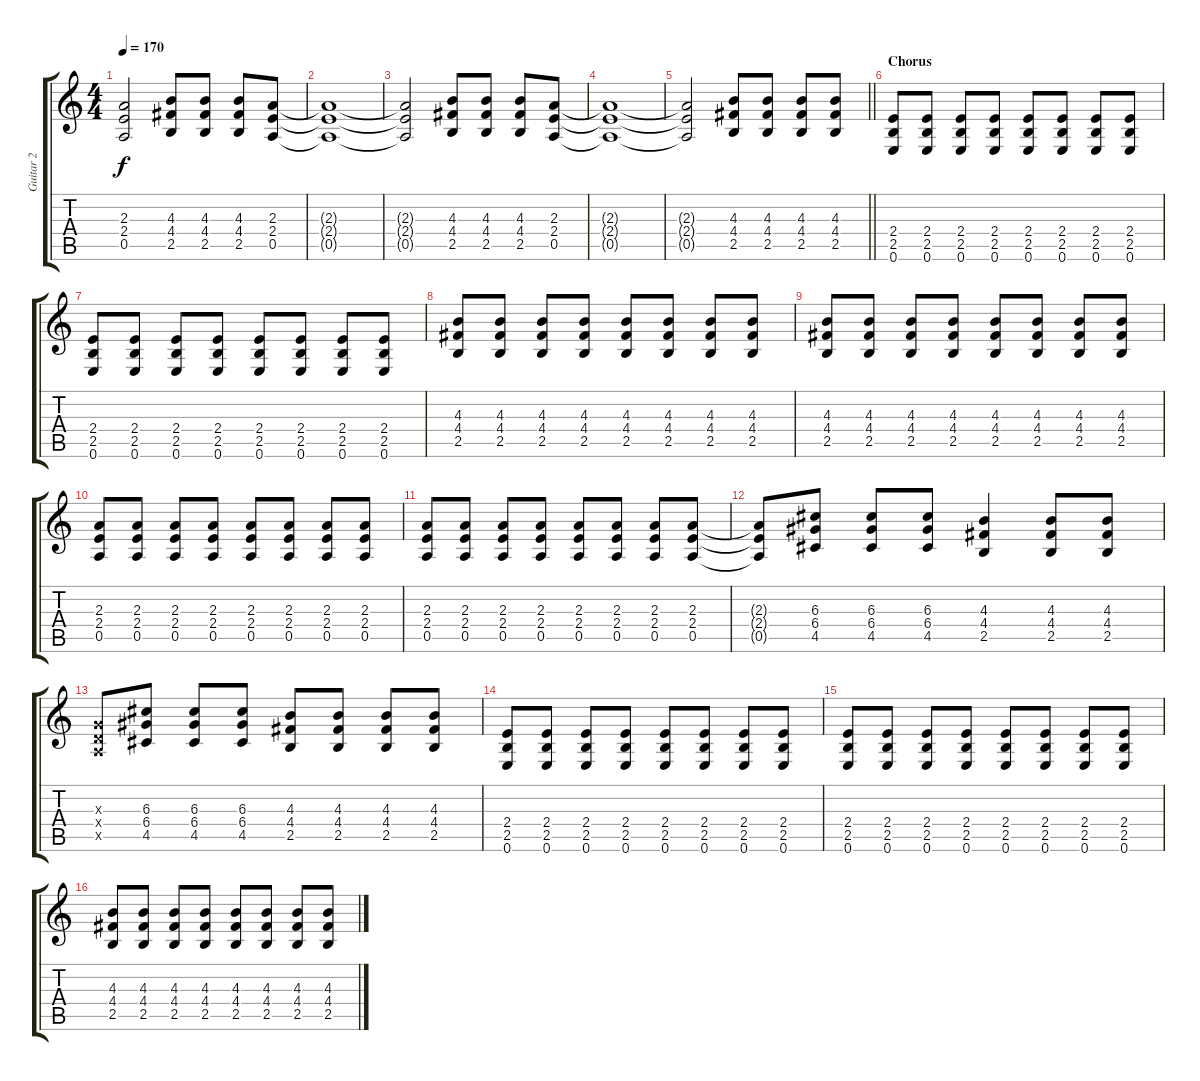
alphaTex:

\track ("Guitar 2" "Guitar 2") {instrument overdrivenguitar}
\staff {score tabs}
\tuning (E4 B3 G3 D3 A2 E2) {hide}
\ts (4 4)
\tempo 170
\clef g2
\ks c
(2.3{t} 2.4{t} 0.5{t}).2{dy f} (4.3 4.4 2.5).8 (4.3 4.4 2.5).8 (4.3 4.4 2.5).8 (2.3 2.4 0.5).8 |
(2.3{t} 2.4{t} 0.5{t}).1 |
(2.3{t} 2.4{t} 0.5{t}).2 (4.3 4.4 2.5).8 (4.3 4.4 2.5).8 (4.3 4.4 2.5).8 (2.3 2.4 0.5).8 |
(2.3{t} 2.4{t} 0.5{t}).1 |
\barLineRight lightlight
(2.3{t} 2.4{t} 0.5{t}).2 (4.3 4.4 2.5).8 (4.3 4.4 2.5).8 (4.3 4.4 2.5).8 (4.3 4.4 2.5).8 |
\section ("" "Chorus")
(2.4 2.5 0.6).8 (2.4 2.5 0.6).8 (2.4 2.5 0.6).8 (2.4 2.5 0.6).8 (2.4 2.5 0.6).8 (2.4 2.5 0.6).8 (2.4 2.5 0.6).8 (2.4 2.5 0.6).8 |
(2.4 2.5 0.6).8 (2.4 2.5 0.6).8 (2.4 2.5 0.6).8 (2.4 2.5 0.6).8 (2.4 2.5 0.6).8 (2.4 2.5 0.6).8 (2.4 2.5 0.6).8 (2.4 2.5 0.6).8 |
(4.3 4.4 2.5).8 (4.3 4.4 2.5).8 (4.3 4.4 2.5).8 (4.3 4.4 2.5).8 (4.3 4.4 2.5).8 (4.3 4.4 2.5).8 (4.3 4.4 2.5).8 (4.3 4.4 2.5).8 |
(4.3 4.4 2.5).8 (4.3 4.4 2.5).8 (4.3 4.4 2.5).8 (4.3 4.4 2.5).8 (4.3 4.4 2.5).8 (4.3 4.4 2.5).8 (4.3 4.4 2.5).8 (4.3 4.4 2.5).8 |
(2.3 2.4 0.5).8 (2.3 2.4 0.5).8 (2.3 2.4 0.5).8 (2.3 2.4 0.5).8 (2.3 2.4 0.5).8 (2.3 2.4 0.5).8 (2.3 2.4 0.5).8 (2.3 2.4 0.5).8 |
(2.3 2.4 0.5).8 (2.3 2.4 0.5).8 (2.3 2.4 0.5).8 (2.3 2.4 0.5).8 (2.3 2.4 0.5).8 (2.3 2.4 0.5).8 (2.3 2.4 0.5).8 (2.3 2.4 0.5).8 |
(2.3{t} 2.4{t} 0.5{t}).8 (6.3 6.4 4.5).8 (6.3 6.4 4.5).8 (6.3 6.4 4.5).8 (4.3 4.4 2.5).4 (4.3 4.4 2.5).8 (4.3 4.4 2.5).8 |
(0.3{x} 0.4{x} 0.5{x}).8 (6.3 6.4 4.5).8 (6.3 6.4 4.5).8 (6.3 6.4 4.5).8 (4.3 4.4 2.5).8 (4.3 4.4 2.5).8 (4.3 4.4 2.5).8 (4.3 4.4 2.5).8 |
(2.4 2.5 0.6).8 (2.4 2.5 0.6).8 (2.4 2.5 0.6).8 (2.4 2.5 0.6).8 (2.4 2.5 0.6).8 (2.4 2.5 0.6).8 (2.4 2.5 0.6).8 (2.4 2.5 0.6).8 |
(2.4 2.5 0.6).8 (2.4 2.5 0.6).8 (2.4 2.5 0.6).8 (2.4 2.5 0.6).8 (2.4 2.5 0.6).8 (2.4 2.5 0.6).8 (2.4 2.5 0.6).8 (2.4 2.5 0.6).8 |
(4.3 4.4 2.5).8 (4.3 4.4 2.5).8 (4.3 4.4 2.5).8 (4.3 4.4 2.5).8 (4.3 4.4 2.5).8 (4.3 4.4 2.5).8 (4.3 4.4 2.5).8 (4.3 4.4 2.5).8
